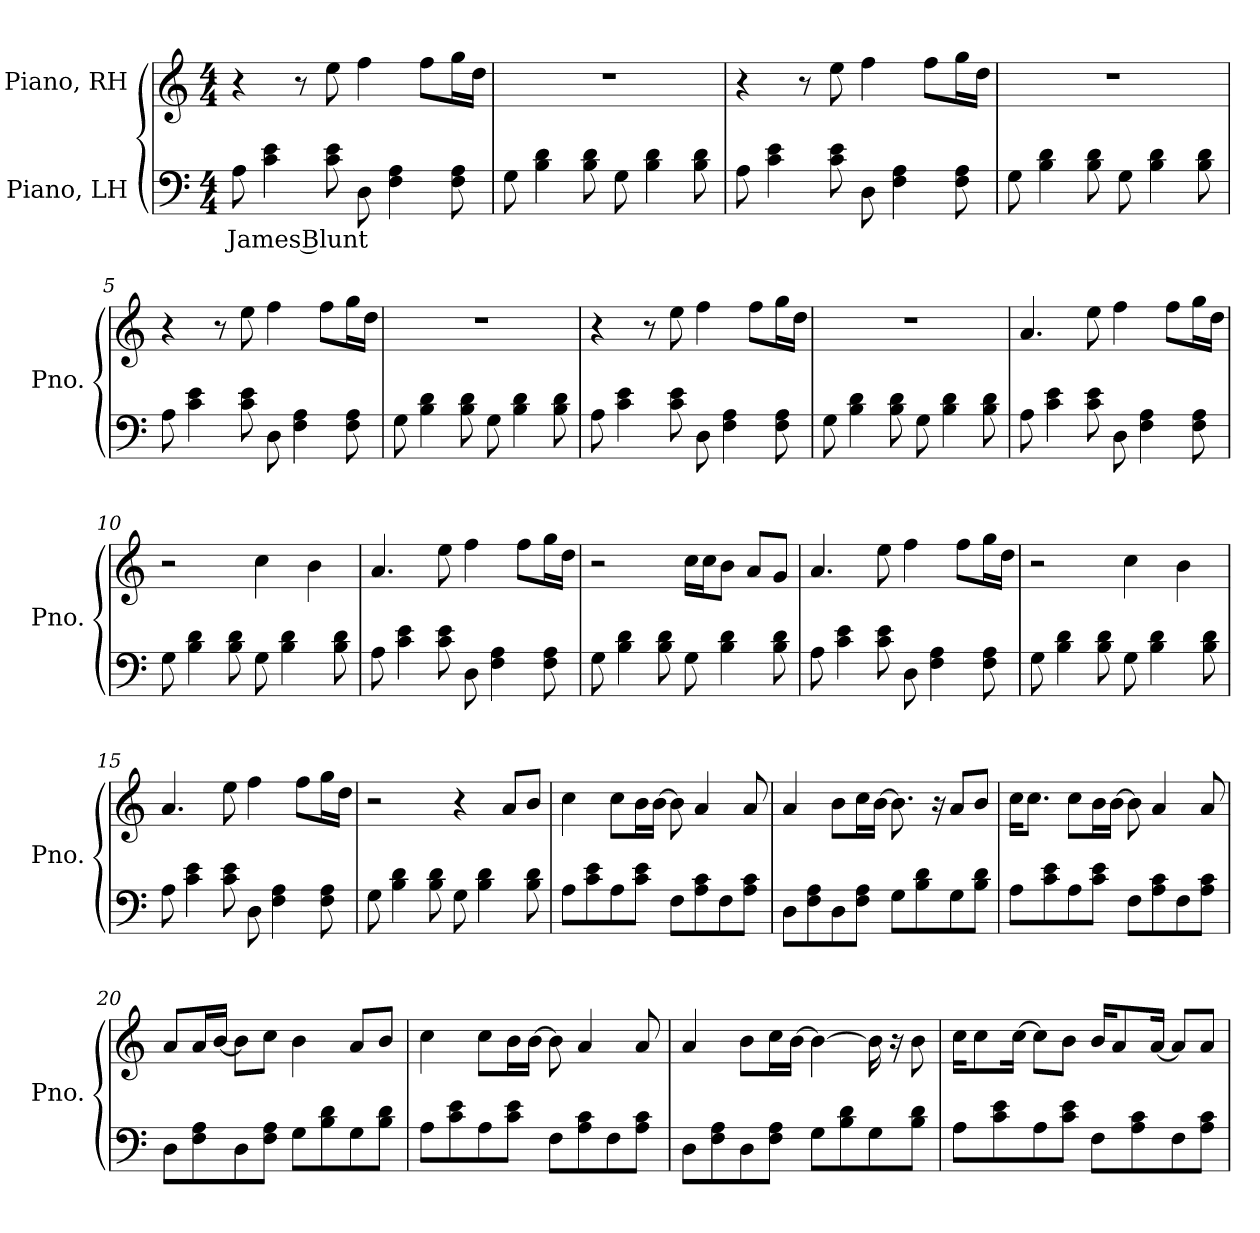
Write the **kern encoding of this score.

**kern	**text	**kern
*part2	*part2	*part1
*staff2	*staff2	*staff1
*I"Piano, LH	*	*I"Piano, RH
*I'Pno.	*	*I'Pno.
*clefF4	*	*clefG2
*k[]	*	*k[]
*M4/4	*	*M4/4
*MM94	*	*MM94
=1	=1	=1
!	!LO:LY:b	!
8A\	James Blunt	4r
4c\ 4e\	.	.
.	.	8r
8c\ 8e\	.	8ee\
8D\	.	4ff\
4F\ 4A\	.	.
.	.	8ff\L
8F\ 8A\	.	16gg\L
.	.	16dd\JJ
=2	=2	=2
8G\	.	1r
4B\ 4d\	.	.
8B\ 8d\	.	.
8G\	.	.
4B\ 4d\	.	.
8B\ 8d\	.	.
=3	=3	=3
8A\	.	4r
4c\ 4e\	.	.
.	.	8r
8c\ 8e\	.	8ee\
8D\	.	4ff\
4F\ 4A\	.	.
.	.	8ff\L
8F\ 8A\	.	16gg\L
.	.	16dd\JJ
=4	=4	=4
8G\	.	1r
4B\ 4d\	.	.
8B\ 8d\	.	.
8G\	.	.
4B\ 4d\	.	.
8B\ 8d\	.	.
!!LO:LB:g=z
=5	=5	=5
8A\	.	4r
4c\ 4e\	.	.
.	.	8r
8c\ 8e\	.	8ee\
8D\	.	4ff\
4F\ 4A\	.	.
.	.	8ff\L
8F\ 8A\	.	16gg\L
.	.	16dd\JJ
=6	=6	=6
8G\	.	1r
4B\ 4d\	.	.
8B\ 8d\	.	.
8G\	.	.
4B\ 4d\	.	.
8B\ 8d\	.	.
=7	=7	=7
8A\	.	4r
4c\ 4e\	.	.
.	.	8r
8c\ 8e\	.	8ee\
8D\	.	4ff\
4F\ 4A\	.	.
.	.	8ff\L
8F\ 8A\	.	16gg\L
.	.	16dd\JJ
=8	=8	=8
8G\	.	1r
4B\ 4d\	.	.
8B\ 8d\	.	.
8G\	.	.
4B\ 4d\	.	.
8B\ 8d\	.	.
=9	=9	=9
8A\	.	4.a/
4c\ 4e\	.	.
8c\ 8e\	.	8ee\
8D\	.	4ff\
4F\ 4A\	.	.
.	.	8ff\L
8F\ 8A\	.	16gg\L
.	.	16dd\JJ
!!LO:LB:g=z
=10	=10	=10
8G\	.	2r
4B\ 4d\	.	.
8B\ 8d\	.	.
8G\	.	4cc\
4B\ 4d\	.	.
.	.	4b\
8B\ 8d\	.	.
=11	=11	=11
8A\	.	4.a/
4c\ 4e\	.	.
8c\ 8e\	.	8ee\
8D\	.	4ff\
4F\ 4A\	.	.
.	.	8ff\L
8F\ 8A\	.	16gg\L
.	.	16dd\JJ
=12	=12	=12
8G\	.	2r
4B\ 4d\	.	.
8B\ 8d\	.	.
8G\	.	16cc\LL
.	.	16cc\J
4B\ 4d\	.	8b\J
.	.	8a/L
8B\ 8d\	.	8g/J
=13	=13	=13
8A\	.	4.a/
4c\ 4e\	.	.
8c\ 8e\	.	8ee\
8D\	.	4ff\
4F\ 4A\	.	.
.	.	8ff\L
8F\ 8A\	.	16gg\L
.	.	16dd\JJ
=14	=14	=14
8G\	.	2r
4B\ 4d\	.	.
8B\ 8d\	.	.
8G\	.	4cc\
4B\ 4d\	.	.
.	.	4b\
8B\ 8d\	.	.
!!LO:LB:g=z
=15	=15	=15
8A\	.	4.a/
4c\ 4e\	.	.
8c\ 8e\	.	8ee\
8D\	.	4ff\
4F\ 4A\	.	.
.	.	8ff\L
8F\ 8A\	.	16gg\L
.	.	16dd\JJ
=16	=16	=16
8G\	.	2r
4B\ 4d\	.	.
8B\ 8d\	.	.
8G\	.	4r
4B\ 4d\	.	.
.	.	8a/L
8B\ 8d\	.	8b/J
=17	=17	=17
8A\L	.	4cc\
8c\ 8e\	.	.
8A\	.	8cc\L
8c\ 8e\J	.	16b\L
.	.	[16b\JJ
8F\L	.	8b\]
8A\ 8c\	.	4a/
8F\	.	.
8A\ 8c\J	.	8a/
=18	=18	=18
8D\L	.	4a/
8F\ 8A\	.	.
8D\	.	8b\L
8F\ 8A\J	.	16cc\L
.	.	[16b\JJ
8G\L	.	8.b\]
8B\ 8d\	.	.
.	.	16r
8G\	.	8a/L
8B\ 8d\J	.	8b/J
!!LO:LB:g=z
=19	=19	=19
8A\L	.	16cc\KL
.	.	8.cc\J
8c\ 8e\	.	.
8A\	.	8cc\L
8c\ 8e\J	.	16b\L
.	.	[16b\JJ
8F\L	.	8b\]
8A\ 8c\	.	4a/
8F\	.	.
8A\ 8c\J	.	8a/
=20	=20	=20
8D\L	.	8a/L
8F\ 8A\	.	16a/L
.	.	[16b/JJ
8D\	.	8b\L]
8F\ 8A\J	.	8cc\J
8G\L	.	4b\
8B\ 8d\	.	.
8G\	.	8a/L
8B\ 8d\J	.	8b/J
=21	=21	=21
8A\L	.	4cc\
8c\ 8e\	.	.
8A\	.	8cc\L
8c\ 8e\J	.	16b\L
.	.	[16b\JJ
8F\L	.	8b\]
8A\ 8c\	.	4a/
8F\	.	.
8A\ 8c\J	.	8a/
=22	=22	=22
8D\L	.	4a/
8F\ 8A\	.	.
8D\	.	8b\L
8F\ 8A\J	.	16cc\L
.	.	[16b\JJ
8G\L	.	4b\_
8B\ 8d\	.	.
8G\	.	16b\]
.	.	16r
8B\ 8d\J	.	8b\
!!LO:LB:g=z
=23	=23	=23
8A\L	.	16cc\KL
.	.	8cc\
8c\ 8e\	.	.
.	.	[16cc\Jk
8A\	.	8cc\L]
8c\ 8e\J	.	8b\J
8F\L	.	16b/KL
.	.	8a/
8A\ 8c\	.	.
.	.	[16a/Jk
8F\	.	8a/L]
8A\ 8c\J	.	8a/J
=	=	=
*-	*-	*-
